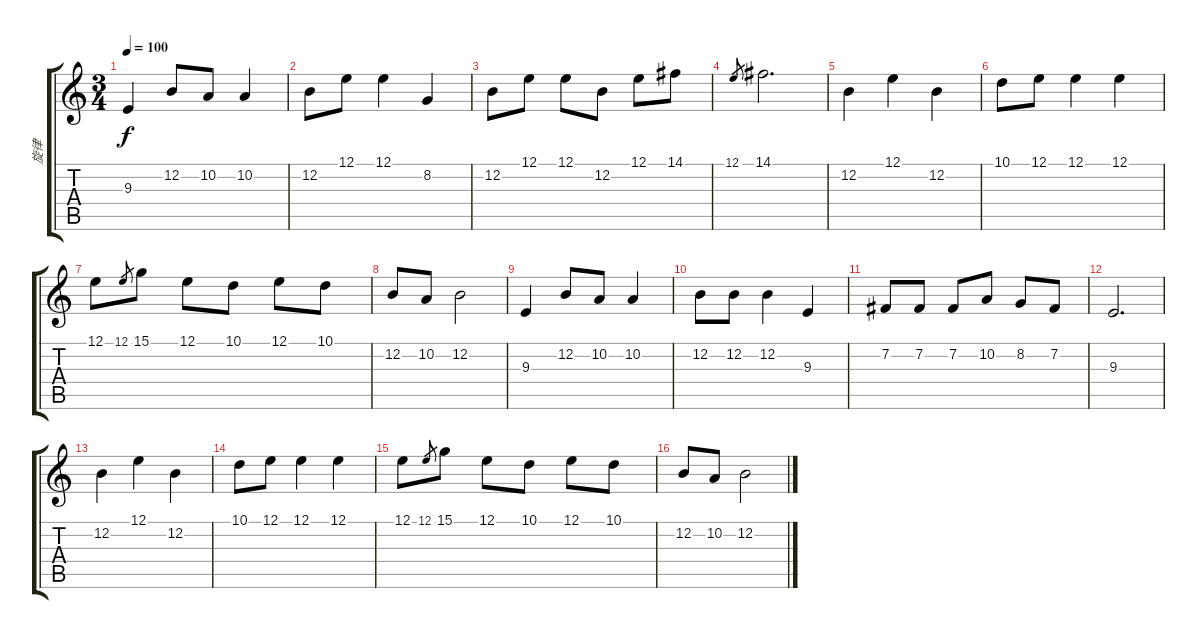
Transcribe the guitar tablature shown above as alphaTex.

\track ("旋律" "旋律") {instrument panflute}
\staff {score tabs}
\tuning (E4 B3 G3 D3 A2 E2) {hide}
\ts (3 4)
\tempo 100
\clef g2
\ks c
9.3.4{dy f} 12.2.8 10.2.8 10.2.4 |
12.2.8 12.1.8 12.1.4 8.2.4 |
12.2.8 12.1.8 12.1.8 12.2.8 12.1.8 14.1.8 |
12.1.8{gr} 14.1.2{d} |
12.2.4 12.1.4 12.2.4 |
10.1.8 12.1.8 12.1.4 12.1.4 |
12.1.8 12.1.8{gr} 15.1.8 12.1.8 10.1.8 12.1.8 10.1.8 |
12.2.8 10.2.8 12.2.2 |
9.3.4 12.2.8 10.2.8 10.2.4 |
12.2.8 12.2.8 12.2.4 9.3.4 |
7.2.8 7.2.8 7.2.8 10.2.8 8.2.8 7.2.8 |
9.3.2{d} |
12.2.4 12.1.4 12.2.4 |
10.1.8 12.1.8 12.1.4 12.1.4 |
12.1.8 12.1.8{gr} 15.1.8 12.1.8 10.1.8 12.1.8 10.1.8 |
12.2.8 10.2.8 12.2.2
